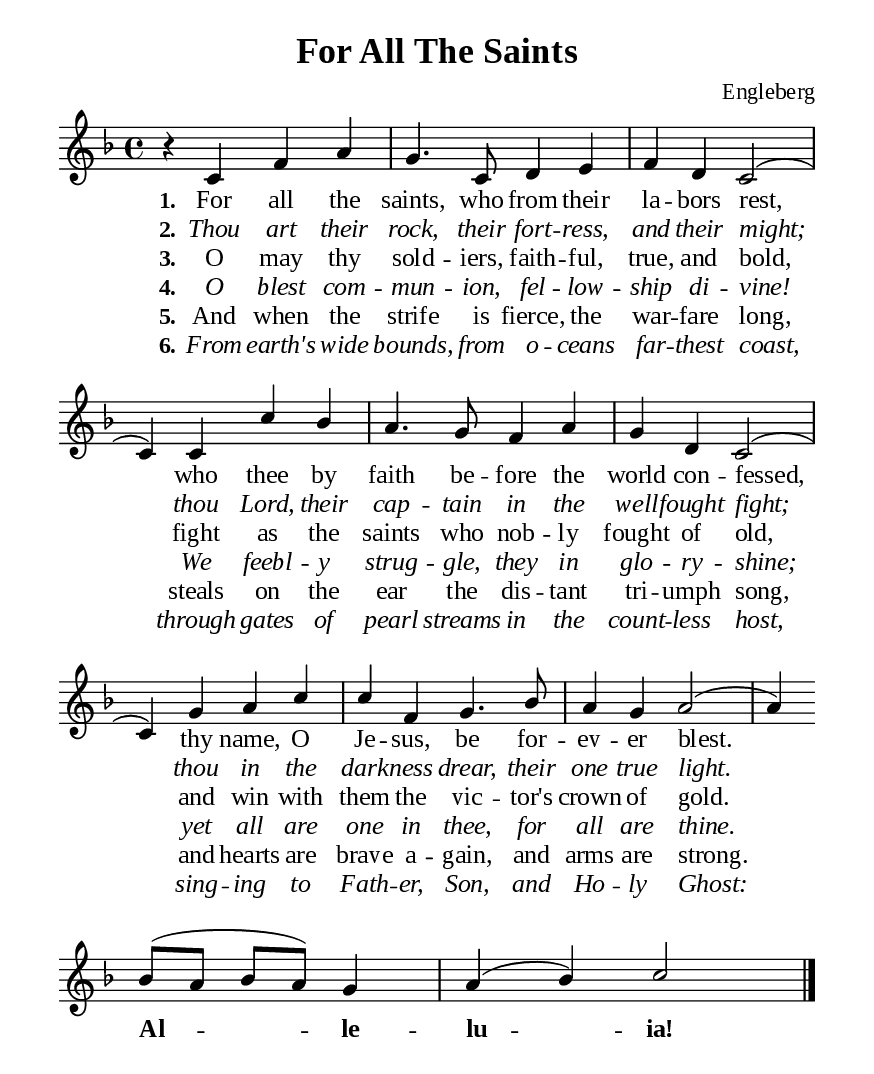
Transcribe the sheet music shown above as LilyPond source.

\version "2.18.2"

\header {
  title = "For All The Saints"
  composer = "Engleberg"
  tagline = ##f
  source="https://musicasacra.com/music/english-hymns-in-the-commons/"
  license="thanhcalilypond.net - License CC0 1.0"
}

global= {
  \key f \major
  \time 4/4
  \override Score.BarNumber.break-visibility = ##(#f #f #f)
}

\paper {
  #(set-paper-size "a5")
  top-margin = 10\mm
  bottom-marign = 10\mm
  left-margin = 10\mm
  right-margin = 10\mm
  indent = #0
  #(define fonts
	 (make-pango-font-tree "Liberation Serif"
	 		       "Liberation Serif"
			       "Liberation Serif"
			       (/ 20 20)))
  system-system-spacing = #'((basic-distance . 3) (padding . 3))
}

printItalic = \with {
  \override LyricText.font-shape = #'italic
}

printBold = {
  \override Lyrics.LyricText.font-series = #'bold
}

% Verse music
musicVerseSoprano = \relative c' {
  %{	01	%} r4 c f a |
  %{	02	%} g4. c,8 d4 e |
  %{	03	%} f d c2 (c4) c c' bes |
  %{	04	%} a4. g8 f4 a |
  %{	05	%} g d c2 ( |
  %{	06	%} c4) g' a c |
  %{	07	%} c f, g4. bes8 |
  %{	08	%} a4 g a2 ( |
  %{	09	%} a4) \bar "" \break
  %{	10	%} bes8 (a bes a) g4 |
  %{	11	%} a (bes) c2 \bar "|."
}

% Verse lyrics
verseOne = \lyricmode {
  \set stanza = #"1."
  For all the saints, who from their la -- bors rest,
  who thee by faith be -- fore the world con -- fessed,
  thy name, O Je -- sus, be for -- ev -- er blest.
  
  \printBold
  
  Al -- le -- lu -- ia!
}

verseTwo = \lyricmode {
  \set stanza = #"2."
  Thou art their rock, their fort -- ress, and their might;
  thou Lord, their cap -- tain in the well -- fought fight;
  thou in the dark -- ness drear, their one true light.
}

verseThree = \lyricmode {
  \set stanza = #"3."
  O may thy sold -- iers, faith -- ful, true, and bold,
  fight as the saints who nob -- ly fought of old,
  and win with them the vic -- tor's crown of gold.
}

verseFour = \lyricmode {
  \set stanza = #"4."
  O blest com -- mun -- ion, fel -- low -- ship di -- vine!
  We feebl -- y strug -- gle, they in glo -- ry -- shine;
  yet all are one in thee, for all are thine.
}

verseFive = \lyricmode {
  \set stanza = #"5."
  And when the strife is fierce, the war -- fare long,
  steals on the ear the dis -- tant tri -- umph song,
  and hearts are brave a -- gain, and arms are strong.
}

verseSix = \lyricmode {
  \set stanza = #"6."
  From earth's wide bounds, from o -- ceans far -- thest coast,
  through gates of pearl streams in the count -- less host,
  sing -- ing to Fath -- er, Son, and Ho -- ly Ghost:
}

% Layout
\score {
    \new ChoirStaff <<
      \new Staff <<
        \clef "treble"
        \new Voice = "sopranos" { \global \stemUp \slurUp \musicVerseSoprano }
      >>
      \new Lyrics \lyricsto sopranos \verseOne
      \new Lyrics \printItalic \lyricsto sopranos \verseTwo
      \new Lyrics \lyricsto sopranos \verseThree
      \new Lyrics \printItalic \lyricsto sopranos \verseFour
      \new Lyrics \lyricsto sopranos \verseFive
      \new Lyrics \printItalic \lyricsto sopranos \verseSix
    >>
}
